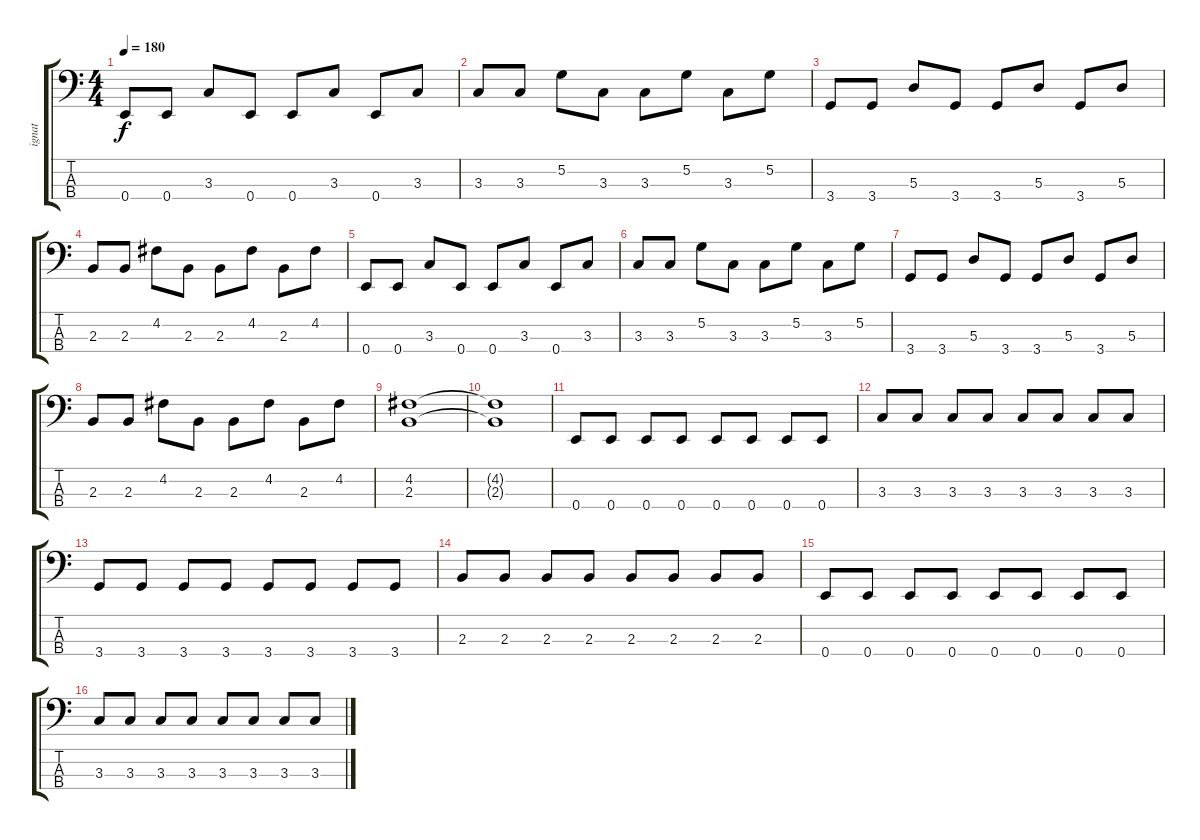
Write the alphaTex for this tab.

\track ("ignat" "ignat") {instrument electricbasspick}
\staff {score tabs}
\tuning (G2 D2 A1 E1) {hide}
\ts (4 4)
\tempo 180
\clef f4
\ks c
0.4.8{dy f} 0.4.8 3.3.8 0.4.8 0.4.8 3.3.8 0.4.8 3.3.8 |
3.3.8 3.3.8 5.2.8 3.3.8 3.3.8 5.2.8 3.3.8 5.2.8 |
3.4.8 3.4.8 5.3.8 3.4.8 3.4.8 5.3.8 3.4.8 5.3.8 |
2.3.8 2.3.8 4.2.8 2.3.8 2.3.8 4.2.8 2.3.8 4.2.8 |
0.4.8 0.4.8 3.3.8 0.4.8 0.4.8 3.3.8 0.4.8 3.3.8 |
3.3.8 3.3.8 5.2.8 3.3.8 3.3.8 5.2.8 3.3.8 5.2.8 |
3.4.8 3.4.8 5.3.8 3.4.8 3.4.8 5.3.8 3.4.8 5.3.8 |
2.3.8 2.3.8 4.2.8 2.3.8 2.3.8 4.2.8 2.3.8 4.2.8 |
(4.2 2.3).1{volume 0} |
(4.2{t} 2.3{t}).1 |
0.4.8 0.4.8 0.4.8 0.4.8 0.4.8 0.4.8 0.4.8 0.4.8 |
3.3.8 3.3.8 3.3.8 3.3.8 3.3.8 3.3.8 3.3.8 3.3.8 |
3.4.8 3.4.8 3.4.8 3.4.8 3.4.8 3.4.8 3.4.8 3.4.8 |
2.3.8 2.3.8 2.3.8 2.3.8 2.3.8 2.3.8 2.3.8 2.3.8 |
0.4.8 0.4.8 0.4.8 0.4.8 0.4.8 0.4.8 0.4.8 0.4.8 |
3.3.8 3.3.8 3.3.8 3.3.8 3.3.8 3.3.8 3.3.8 3.3.8
